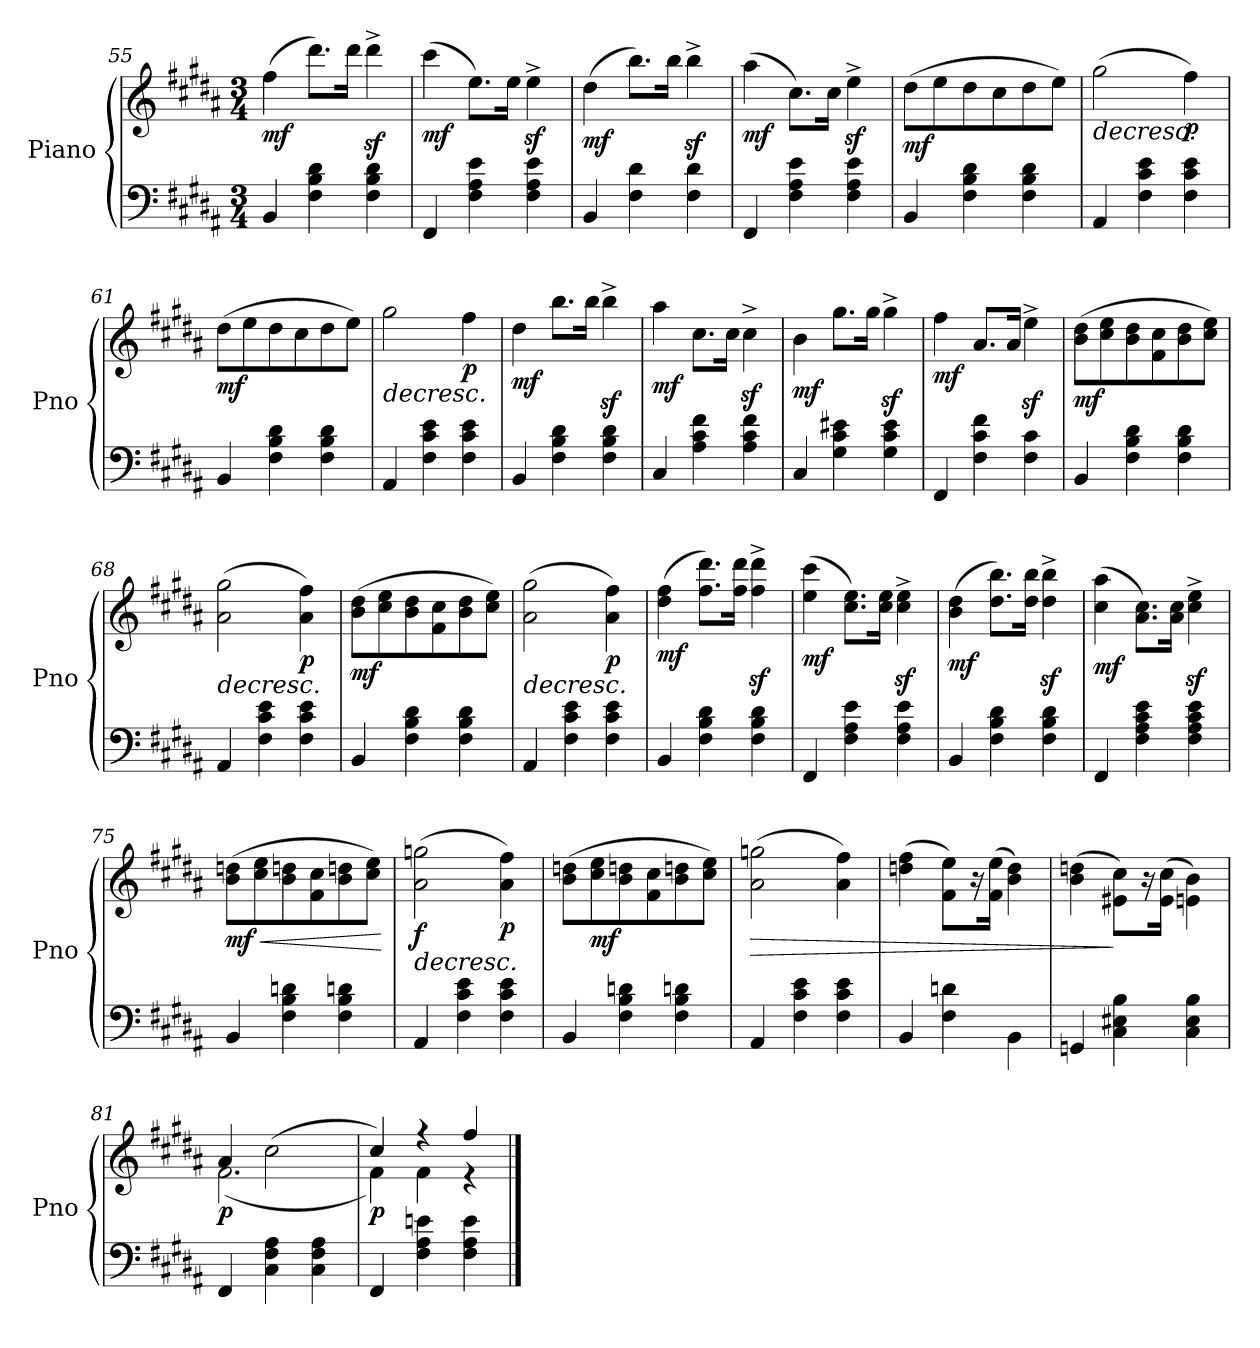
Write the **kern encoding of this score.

**kern	**kern	**dynam
*part1	*part1	*part1
*staff2	*staff1	*staff1/2
*I"Piano	*	*
*I'Pno	*	*
*clefF4	*clefG2	*
*k[f#c#g#d#a#]	*k[f#c#g#d#a#]	*
*M3/4	*M3/4	*
=55	=55	=55
!	!	!LO:DY:b
4BB/	(>4ff#\	mf
4F#\ 4B\ 4d#\	8.ddd#\L)	.
.	16ddd#\Jk	.
4F#\ 4B\ 4d#\	4ddd#z<^\	.
=56	=56	=56
!	!	!LO:DY:b
4FF#/	(>4ccc#\	mf
4F#\ 4A#\ 4e\	8.ee\L)	.
.	16ee\Jk	.
4F#\ 4A#\ 4e\	4eez<^\	.
=57	=57	=57
!	!	!LO:DY:b
4BB/	(>4dd#\	mf
4F#\ 4d#\	8.bb\L)	.
.	16bb\Jk	.
4F#\ 4d#\	4bbz<^\	.
=58	=58	=58
!	!	!LO:DY:b
4FF#/	(>4aa#\	mf
4F#\ 4A#\ 4e\	8.cc#\L)	.
.	16cc#\Jk	.
4F#\ 4A#\ 4e\	4eez<^\	.
!!LO:LB:g=z
=59	=59	=59
!	!	!LO:DY:b
4BB/	(>8dd#\L	mf
.	8ee\	.
4F#\ 4B\ 4d#\	8dd#\	.
.	8cc#\	.
4F#\ 4B\ 4d#\	8dd#\	.
.	8ee\J)	.
=60	=60	=60
!	!	!LO:HP:b
4AA#/	(>2gg#\	>
4F#\ 4c#\ 4e\	.	.
!	!	!LO:DY:b
4F#\ 4c#\ 4e\	4ff#\)	p
.	.	]
=61	=61	=61
!	!	!LO:DY:b
4BB/	(>8dd#\L	mf
.	8ee\	.
4F#\ 4B\ 4d#\	8dd#\	.
.	8cc#\	.
4F#\ 4B\ 4d#\	8dd#\	.
.	8ee\J)	.
=62	=62	=62
!	!	!LO:HP:b
4AA#/	2gg#\	>
4F#\ 4c#\ 4e\	.	.
!	!	!LO:DY:b
4F#\ 4c#\ 4e\	4ff#\	p
.	.	]
=63	=63	=63
!	!	!LO:DY:b
4BB/	4dd#\	mf
4F#\ 4B\ 4d#\	8.bb\L	.
.	16bb\Jk	.
4F#\ 4B\ 4d#\	4bbz<^\	.
=64	=64	=64
!	!	!LO:DY:b
4C#/	4aa#\	mf
4A#\ 4c#\ 4f#\	8.cc#\L	.
.	16cc#\Jk	.
4A#\ 4c#\ 4f#\	4cc#z<^\	.
=65	=65	=65
!	!	!LO:DY:b
4C#/	4b\	mf
4G#\ 4c#\ 4e#X\	8.gg#\L	.
.	16gg#\Jk	.
4G#\ 4c#\ 4e#\	4gg#z<^\	.
=66	=66	=66
!	!	!LO:DY:b
4FF#/	4ff#\	mf
4F#\ 4c#\ 4f#\	8.a#/L	.
.	16a#/Jk	.
4F#\ 4c#\	4eez<^\	.
!!LO:LB:g=z
=67	=67	=67
!	!	!LO:DY:b
4BB/	(>8b\ 8dd#\L	mf
.	8cc#\ 8ee\	.
4F#\ 4B\ 4d#\	8b\ 8dd#\	.
.	8f#\ 8cc#\	.
4F#\ 4B\ 4d#\	8b\ 8dd#\	.
.	8cc#\ 8ee\J)	.
=68	=68	=68
!	!	!LO:HP:b
4AA#/	(>2a#\ 2gg#\	>
4F#\ 4c#\ 4e\	.	.
!	!	!LO:DY:b
4F#\ 4c#\ 4e\	4a#\ 4ff#\)	p
.	.	]
=69	=69	=69
!	!	!LO:DY:b
4BB/	(>8b\ 8dd#\L	mf
.	8cc#\ 8ee\	.
4F#\ 4B\ 4d#\	8b\ 8dd#\	.
.	8f#\ 8cc#\	.
4F#\ 4B\ 4d#\	8b\ 8dd#\	.
.	8cc#\ 8ee\J)	.
=70	=70	=70
!	!	!LO:HP:b
4AA#/	(>2a#\ 2gg#\	>
4F#\ 4c#\ 4e\	.	.
!	!	!LO:DY:b
4F#\ 4c#\ 4e\	4a#\ 4ff#\)	p
.	.	]
=71	=71	=71
!	!	!LO:DY:b
4BB/	(>4dd#\ 4ff#\	mf
4F#\ 4B\ 4d#\	8.ff#\ 8.ddd#\L)	.
.	16ff#\ 16ddd#\Jk	.
4F#\ 4B\ 4d#\	4ff#\z<^ 4ddd#\z<^	.
=72	=72	=72
!	!	!LO:DY:b
4FF#/	(>4ee\ 4ccc#\	mf
4F#\ 4A#\ 4e\	8.cc#\ 8.ee\L)	.
.	16cc#\ 16ee\Jk	.
4F#\ 4A#\ 4e\	4cc#\z<^ 4ee\z<^	.
=73	=73	=73
!	!	!LO:DY:b
4BB/	(>4b\ 4dd#\	mf
4F#\ 4B\ 4d#\	8.dd#\ 8.bb\L)	.
.	16dd#\ 16bb\Jk	.
4F#\ 4B\ 4d#\	4dd#\z<^ 4bb\z<^	.
=74	=74	=74
!	!	!LO:DY:b
4FF#/	(>4cc#\ 4aa#\	mf
4F#\ 4A#\ 4c#\ 4e\	8.a#\ 8.cc#\L)	.
.	16a#\ 16cc#\Jk	.
4F#\ 4A#\ 4c#\ 4e\	4cc#\z<^ 4ee\z<^	.
!!LO:LB:g=z
=75	=75	=75
!	!	!LO:HP:b
!	!	!LO:DY:n=1:b
4BB/	(>8b\ 8ddn\L	< mf
.	8cc#\ 8ee\	.
4F#\ 4B\ 4dn\	8b\ 8ddn\	.
.	8f#\ 8cc#\	.
4F#\ 4B\ 4dn\	8b\ 8ddn\	.
.	8cc#\ 8ee\J)	.
.	.	[
=76	=76	=76
!	!	!LO:HP:b
!	!	!LO:DY:n=1:b
4AA#/	(>2a#\ 2ggn\	> f
4F#\ 4c#\ 4e\	.	.
!	!	!LO:DY:n=2:b
4F#\ 4c#\ 4e\	4a#\ 4ff#\)	p
.	.	]
=77	=77	=77
4BB/	(>8b\ 8ddn\L	.
!	!	!LO:DY:b
.	8cc#\ 8ee\	mf
4F#\ 4B\ 4dn\	8b\ 8ddn\	.
.	8f#\ 8cc#\	.
4F#\ 4B\ 4dn\	8b\ 8ddn\	.
.	8cc#\ 8ee\J)	.
=78	=78	=78
!	!	!LO:HP:b
4AA#/	(>2a#\ 2ggn\	>
4F#\ 4c#\ 4e\	.	.
4F#\ 4c#\ 4e\	4a#\ 4ff#\)	.
=79	=79	=79
4BB/	(>4ddn\ 4ff#\	.
4F#\ 4dn\	8f#\ 8ee\L)	.
.	16r	.
.	(>16f#\ 16ee\Jk	.
4BB\	4b\ 4dd\)	.
=80	=80	=80
4GGn/	(>4b\ 4ddn\	.
4C#\ 4E#X\ 4B\	8e#X\ 8cc#\L)	]
.	16r	.
.	(>16e#\ 16cc#\Jk	.
4C#\ 4E#\ 4B\	4en\ 4b\)	.
=81	=81	=81
*	*^	*
!	!	!	!LO:DY:b
4FF#/	4a#/	(<2.f#\	p
4C#\ 4F#\ 4A#\	(<2cc#\	.	.
4C#\ 4F#\ 4A#\	.	.	.
!!LO:LB:g=z	!!
=82	=82	=82	=82
!	!	!	!LO:DY:b
4FF#/	4cc#/)	4f#\)	p
!	!	!	!LO:DY:b=2
!	!	!	!LO:DY:n=1:b=2
4F#\ 4A#\ 4en\	4r	4f#\	p other-dynamics
4F#\ 4A#\ 4e\	4ff#/	4r	.
*	*v	*v	*
==	==	==
*-	*-	*-
